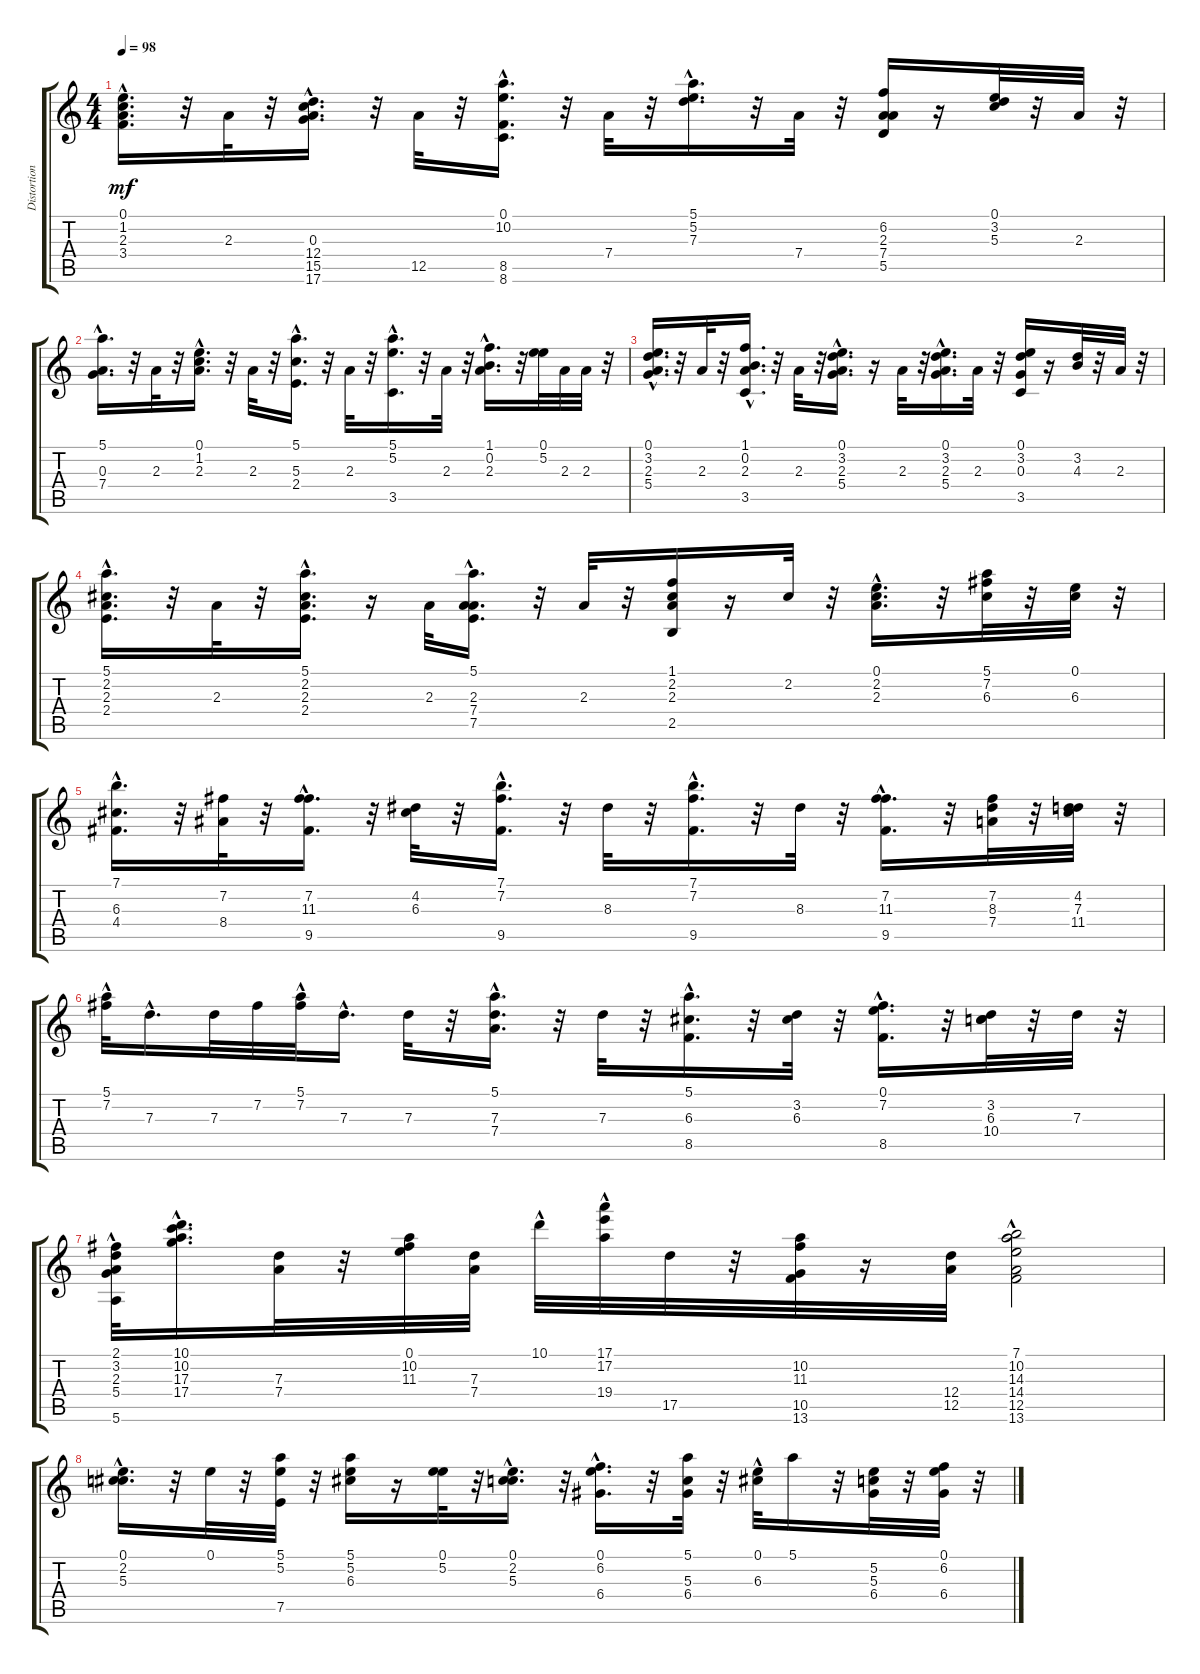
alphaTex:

\track ("Distortion Guitar (right)" "Distortion") {instrument distortionguitar}
\staff {score tabs}
\tuning (E4 B3 G3 D3 A2 E2) {hide}
\ts (4 4)
\tempo 98
\clef g2
\ks c
(0.1{hac} 1.2 2.3{hac} 3.4{hac}).16{d dy mf} r.32 2.3.32 r.32 (0.3{hac} 12.4{hac} 15.5 17.6).16{d} r.32 12.5.32 r.32 (0.1{hac} 10.2{hac} 8.5{hac} 8.6).16{d} r.32 7.4.32 r.32 (5.1 5.2 7.3{hac}).16{d} r.32 7.4.32 r.32 (6.2 2.3 7.4 5.5).16 r.16 (0.1 3.2 5.3).32 r.32 2.3.32 r.32 |
(5.1{hac} 0.3{hac} 7.4{hac}).16{d} r.32 2.3.32 r.32 (0.1{hac} 1.2 2.3{hac}).16{d} r.32 2.3.32 r.32 (5.1{hac} 5.3{hac} 2.4{hac}).16{d} r.32 2.3.32 r.32 (5.1 5.2{hac} 3.5).16{d} r.32 2.3.32 r.32 (1.1 0.2{hac} 2.3).16{d} r.32 (0.1 5.2).32 2.3.32 2.3.32 r.32 |
(0.1{hac} 3.2{hac} 2.3{hac} 5.4{hac}).16{d} r.32 2.3.32 r.32 (1.1{hac} 0.2{hac} 2.3 3.5{hac}).16{d} r.32 2.3.32 r.32 (0.1{hac} 3.2{hac} 2.3{hac} 5.4{hac}).16{d} r.16 2.3.32 r.32 (0.1{hac} 3.2{hac} 2.3 5.4).16{d} 2.3.32 r.32 (0.1 3.2 0.3 3.5).16 r.16 (3.2 4.3).32 r.32 2.3.32 r.32 |
(5.1{hac} 2.2{hac} 2.3{hac} 2.4{hac}).16{d} r.32 2.3.32 r.32 (5.1{hac} 2.2{hac} 2.3{hac} 2.4).16{d} r.16 2.3.32 (5.1{hac} 2.3 7.4{hac} 7.5).16{d} r.32 2.3.32 r.32 (1.1 2.2 2.3 2.5).16 r.16 2.2.32 r.32 (0.1{hac} 2.2{hac} 2.3{hac}).16{d} r.32 (5.1 7.2 6.3).32 r.32 (0.1 6.3).32 r.32 |
(7.1{hac} 6.3{hac} 4.4{hac}).16{d} r.32 (7.2 8.4).32 r.32 (7.2{hac} 11.3{hac} 9.5{hac}).16{d} r.32 (4.2 6.3).32 r.32 (7.1{hac} 7.2{hac} 9.5{hac}).16{d} r.32 8.3.32 r.32 (7.1{hac} 7.2{hac} 9.5).16{d} r.32 8.3.32 r.32 (7.2{hac} 11.3{hac} 9.5).16{d} r.32 (7.2 8.3 7.4).32 r.32 (4.2 7.3 11.4).32 r.32 |
(5.1{hac} 7.2{hac}).32 7.3{hac}.16{d} 7.3.32 7.2.32 (5.1{hac} 7.2).32 7.3{hac}.16{d} 7.3.32 r.32 (5.1{hac} 7.3 7.4).16{d} r.32 7.3.32 r.32 (5.1{hac} 6.3 8.5).16{d} r.32 (3.2 6.3).32 r.32 (0.1{hac} 7.2{hac} 8.5).16{d} r.32 (3.2 6.3 10.4).32 r.32 7.3.32 r.32 |
(2.1{hac} 3.2 2.3 5.4 5.6).32 (10.1{hac} 10.2 17.3{hac} 17.4{hac}).16{d} (7.3 7.4).32 r.32 (0.1 10.2 11.3).32 (7.3 7.4).32 10.1{hac}.32 (17.1{hac} 17.2{hac} 19.4).32 17.5.32 r.32 (10.2 11.3 10.5 13.6).32 r.16 (12.4 12.5).32 (7.1{hac} 10.2 14.3{hac} 14.4 12.5 13.6).2 |
(0.1{hac} 2.2 5.3).16{d} r.32 0.1.32{volume 9} r.32 (5.1 5.2 7.5).32 r.32 (5.1 5.2 6.3).16 r.16 (0.1 5.2).32 r.32 (0.1{hac} 2.2 5.3).16{d} r.32 (0.1{hac} 6.2 6.4).16{d} r.32 (5.1 5.3 6.4).32 r.32 (0.1{hac} 6.3).32 5.1.16 r.32 (5.2 5.3 6.4).32 r.32 (0.1 6.2 6.4).32 r.32
